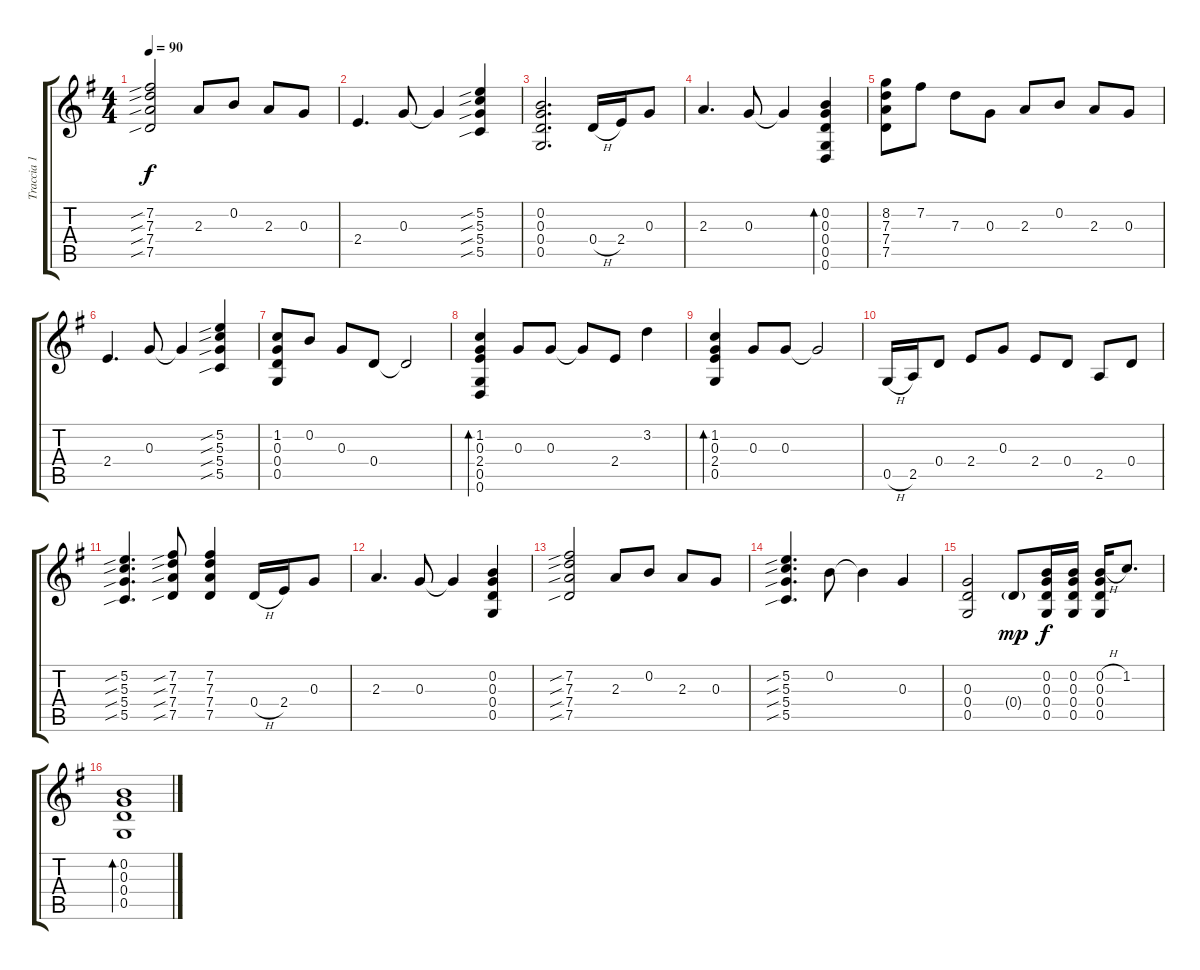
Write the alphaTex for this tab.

\track ("Traccia 1" "Traccia 1") {instrument acousticguitarsteel}
\staff {score tabs}
\tuning (D4 B3 G3 D3 G2 D2) {hide}
\ts (4 4)
\tempo 90
\clef g2
\ks g
(7.2{sib} 7.3{sib} 7.4{sib} 7.5{sib}).2{dy f beam Up} 2.3.8 0.2.8 2.3.8 0.3.8 |
2.4.4{d} 0.3.8 0.3{t}.4 (5.2{sib} 5.3{sib} 5.4{sib} 5.5{sib}).4 |
(0.2 0.3 0.4 0.5).2{d} 0.4{h}.16 2.4.16 0.3.8 |
2.3.4{d} 0.3.8 0.3{t}.4 (0.2 0.3 0.4 0.5 0.6).4{bd 120} |
(8.2 7.3 7.4 7.5).8 7.2.8 7.3.8 0.3.8 2.3.8 0.2.8 2.3.8 0.3.8 |
2.4.4{d} 0.3.8 0.3{t}.4 (5.2{sib} 5.3{sib} 5.4{sib} 5.5{sib}).4 |
(1.2 0.3 0.4 0.5).8 0.2.8 0.3.8 0.4.8 0.4{t}.2 |
(1.2 0.3 2.4 0.5 0.6).4{bd 120} 0.3.8 0.3.8 0.3{t}.8 2.4.8 3.2.4 |
(1.2 0.3 2.4 0.5).4{bd 120} 0.3.8 0.3.8 0.3{t}.2 |
0.5{h}.16 2.5.16 0.4.8 2.4.8 0.3.8 2.4.8 0.4.8 2.5.8 0.4.8 |
(5.2{sib} 5.3{sib} 5.4{sib} 5.5{sib}).4{d} (7.2{sib} 7.3{sib} 7.4{sib} 7.5{sib}).8 (7.2 7.3 7.4 7.5).4 0.4{h}.16 2.4.16 0.3.8 |
2.3.4{d} 0.3.8 0.3{t}.4 (0.2 0.3 0.4 0.5).4 |
(7.2{sib} 7.3{sib} 7.4{sib} 7.5{sib}).2 2.3.8 0.2.8 2.3.8 0.3.8 |
(5.2{sib} 5.3{sib} 5.4{sib} 5.5{sib}).4{d} 0.2.8 0.2{t}.4 0.3.4 |
(0.3 0.4 0.5).2 0.4{g}.8{dy mp} (0.2 0.3 0.4 0.5).16{dy f} (0.2 0.3 0.4 0.5).16 (0.2{h} 0.3 0.4 0.5).16 1.2.8{d} |
(0.2 0.3 0.4 0.5).1{bd 120}
